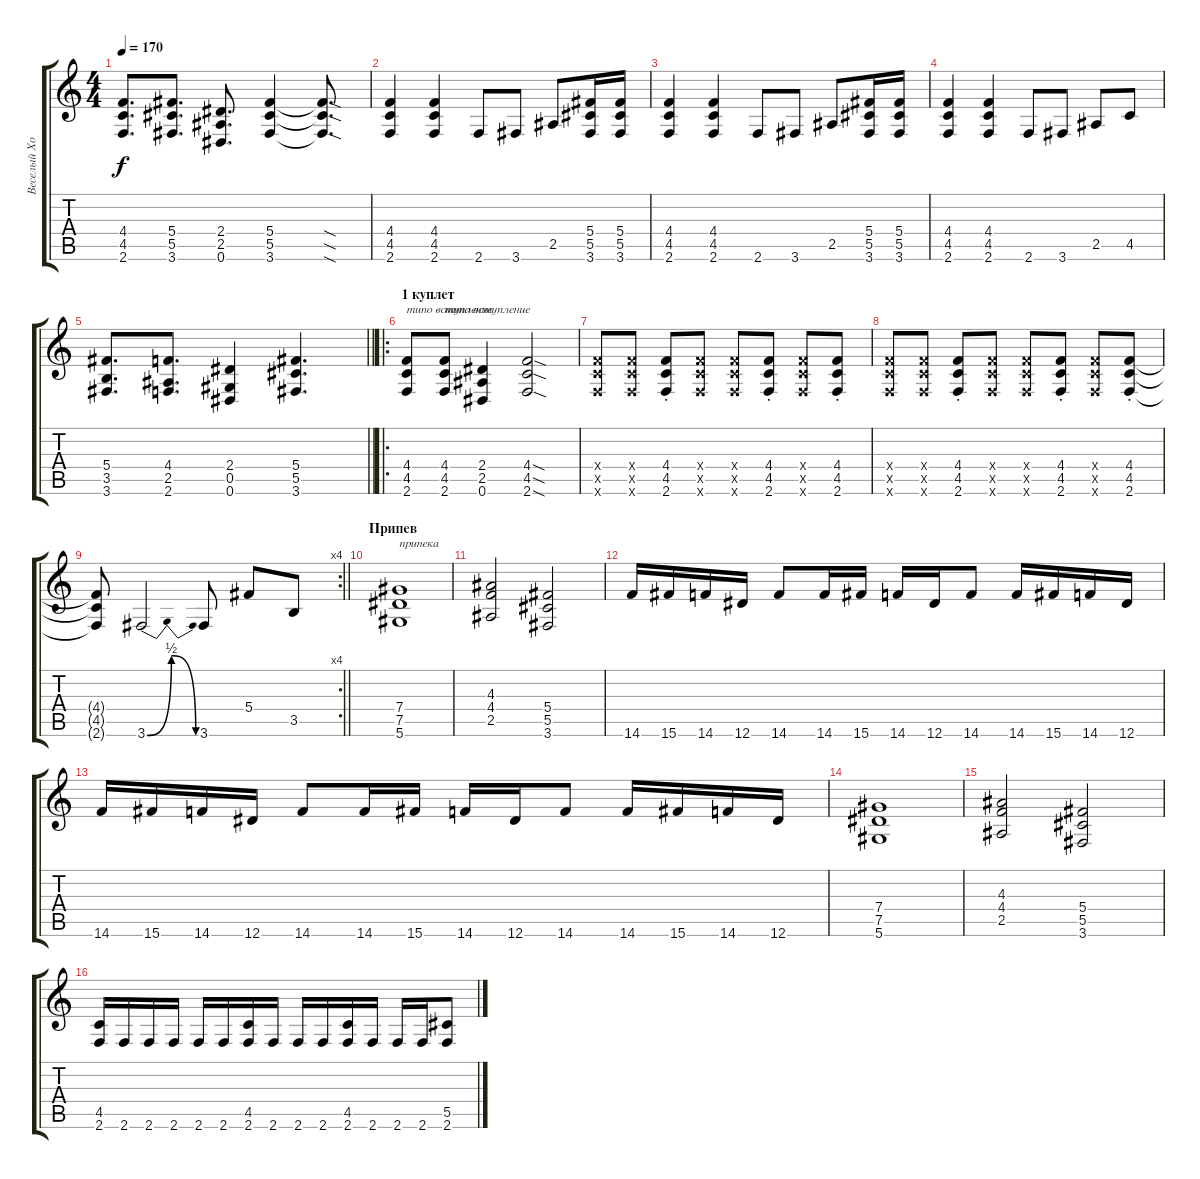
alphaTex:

\track ("Веселый Хобит" "Веселый Хо") {instrument overdrivenguitar}
\staff {score tabs}
\tuning (Eb4 Bb3 Gb3 Db3 Ab2 Eb2) {hide}
\ts (4 4)
\tempo 170
\clef g2
\ks c
(4.4 4.5 2.6).8{d dy f} (5.4 5.5 3.6).8{d} (2.4 2.5 0.6).8{d} (5.4 5.5 3.6).4 (5.4{sod t} 5.5{sod t} 3.6{sod t}).8{d} |
(4.4 4.5 2.6).4 (4.4 4.5 2.6).4 2.6.8 3.6.8 2.5.8 (5.4 5.5 3.6).16 (5.4 5.5 3.6).16 |
(4.4 4.5 2.6).4 (4.4 4.5 2.6).4 2.6.8 3.6.8 2.5.8 (5.4 5.5 3.6).16 (5.4 5.5 3.6).16 |
(4.4 4.5 2.6).4 (4.4 4.5 2.6).4 2.6.8 3.6.8 2.5.8 4.5.8 |
\barLineRight lightlight
(5.4 3.5 3.6).8{d} (4.4 2.5 2.6).8{d} (2.4 0.5 0.6).4 (5.4 5.5 3.6).4{d} |
\ro
\section ("" "1 куплет")
(4.4 4.5 2.6).8{txt "типо вступление"} (4.4 4.5 2.6).8{txt "типо вступление"} (2.4 2.5 0.6).4 (4.4{sod} 4.5{sod} 2.6{sod}).2 |
(4.4{x} 4.5{x} 2.6{x}).8 (4.4{x} 4.5{x} 2.6{x}).8 (4.4{st} 4.5{st} 2.6{st}).8 (4.4{x} 4.5{x} 2.6{x}).8 (4.4{x} 4.5{x} 2.6{x}).8 (4.4{st} 4.5{st} 2.6{st}).8 (4.4{x} 4.5{x} 2.6{x}).8 (4.4{st} 4.5{st} 2.6{st}).8 |
(4.4{x} 4.5{x} 2.6{x}).8 (4.4{x} 4.5{x} 2.6{x}).8 (4.4{st} 4.5{st} 2.6{st}).8 (4.4{x} 4.5{x} 2.6{x}).8 (4.4{x} 4.5{x} 2.6{x}).8 (4.4{st} 4.5{st} 2.6{st}).8 (4.4{x} 4.5{x} 2.6{x}).8 (4.4{st} 4.5{st} 2.6{st}).8 |
\rc 4
\barLineRight lightlight
(4.4{t} 4.5{t} 2.6{t}).8 3.6{be (bendrelease 0 0 30 2 30 2 60 0)}.2 3.6.8 5.4.8 3.5.8 |
\section ("" "Припев")
(7.4 7.5 5.6).1{txt "припека"} |
(4.3 4.4 2.5).2 (5.4 5.5 3.6).2 |
14.6.16 15.6.16 14.6.16 12.6.16 14.6.8 14.6.16 15.6.16 14.6.16 12.6.16 14.6.8 14.6.16 15.6.16 14.6.16 12.6.16 |
14.6.16 15.6.16 14.6.16 12.6.16 14.6.8 14.6.16 15.6.16 14.6.16 12.6.16 14.6.8 14.6.16 15.6.16 14.6.16 12.6.16 |
(7.4 7.5 5.6).1 |
(4.3 4.4 2.5).2 (5.4 5.5 3.6).2 |
(4.5 2.6).16 2.6.16 2.6.16 2.6.16 2.6.16 2.6.16 (4.5 2.6).16 2.6.16 2.6.16 2.6.16 (4.5 2.6).16 2.6.16 2.6.16 2.6.16 (5.5 2.6).8
